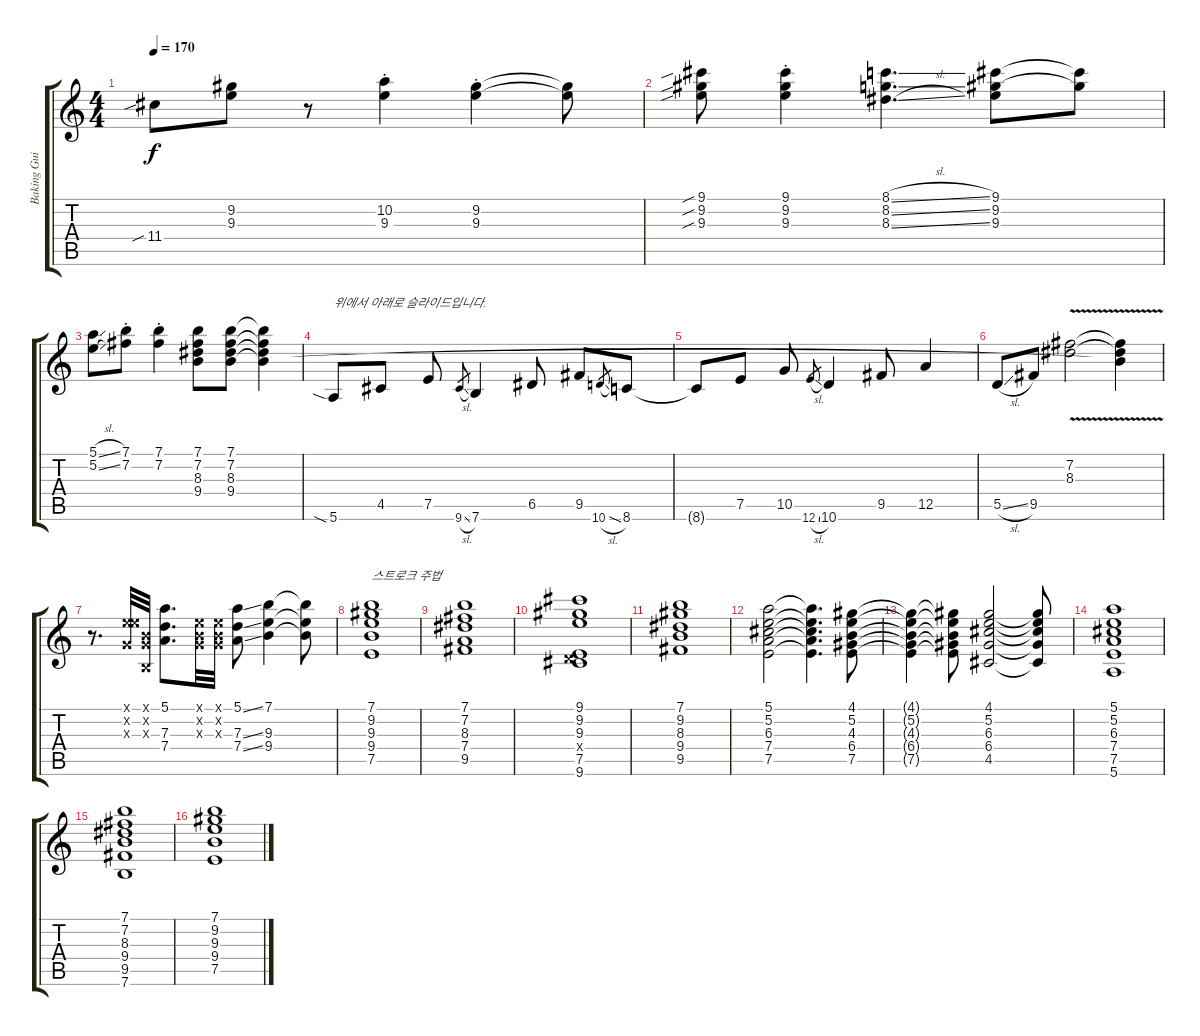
\track ("Baking Guitar" "Baking Gui") {instrument distortionguitar}
\staff {score tabs}
\tuning (E4 B3 G3 D3 A2 E2) {hide}
\ts (4 4)
\tempo 170
\clef g2
\ks c
11.4{sib}.8{dy f} (9.2 9.3).8 r.8 (10.2{st} 9.3{st}).4 (9.2{st} 9.3{st}).4 (9.2{t} 9.3{t}).8 |
(9.1{sib} 9.2{sib} 9.3{sib}).8 (9.1{st} 9.2{st} 9.3{st}).4 (8.1{sl} 8.2{sl} 8.3{sl}).4{d} (9.1 9.2 9.3).8 (9.1{t} 9.2{t}).8 |
(5.1{sl} 5.2{sl}).8 (7.1{st} 7.2{st}).8 (7.1{st} 7.2{st}).4 (7.1 7.2 8.3 9.4).8 (7.1 7.2 8.3 9.4).8 (7.1{t} 7.2{t} 8.3{t} 9.4{t}).4 |
5.6{sia}.8{txt "위에서 아래로 슬라이드입니다."} 4.5.8 7.5.8 9.6{sl}.8{gr} 7.6.4 6.5.8 9.5.8 10.6{sl}.8{gr} 8.6.8 |
8.6{t}.8 7.5.8 10.5.8 12.6{sl}.8{gr} 10.6.4 9.5.8 12.5.4 |
5.5{sl}.8 9.5.8 (7.2{v} 8.3).2 (7.2{t} 8.3{t} 9.4{t}).4 |
r.8{d} (0.1{x} 5.2{x} 0.3{x}).32 (-17.1{x} 0.2{x} 0.3{x}).32 (5.1 7.3 7.4).8{d} (0.1{x} 0.2{x} 0.3{x}).32 (0.1{x} 0.2{x} 0.3{x}).32 (5.1{ss} 7.3{ss} 7.4{ss}).8 (7.1 9.3 9.4).4 (7.1{t} 9.3{t} 9.4{t}).8 |
(7.1 9.2 9.3 9.4 7.5).1{txt "스트로크 주법"} |
(7.1 7.2 8.3 7.4 9.5).1 |
(9.1 9.2 9.3 0.4{x} 7.5 9.6).1 |
(7.1 9.2 8.3 9.4 9.5).1 |
(5.1 5.2 6.3 7.4 7.5).2 (5.1{t} 5.2{t} 6.3{t} 7.4{t} 7.5{t}).4{d} (4.1 5.2 4.3 6.4 7.5).8 |
(4.1{t} 5.2{t} 4.3{t} 6.4{t} 7.5{t}).4 (4.1{t} 5.2{t} 4.3{t} 6.4{t} 7.5{t}).8 (4.1 5.2 6.3 6.4 4.5).2 (4.1{t} 5.2{t} 6.3{t} 6.4{t} 4.5{t}).8 |
(5.1 5.2 6.3 7.4 7.5 5.6).1 |
(7.1 7.2 8.3 9.4 9.5 7.6).1 |
(7.1 9.2 9.3 9.4 7.5).1
